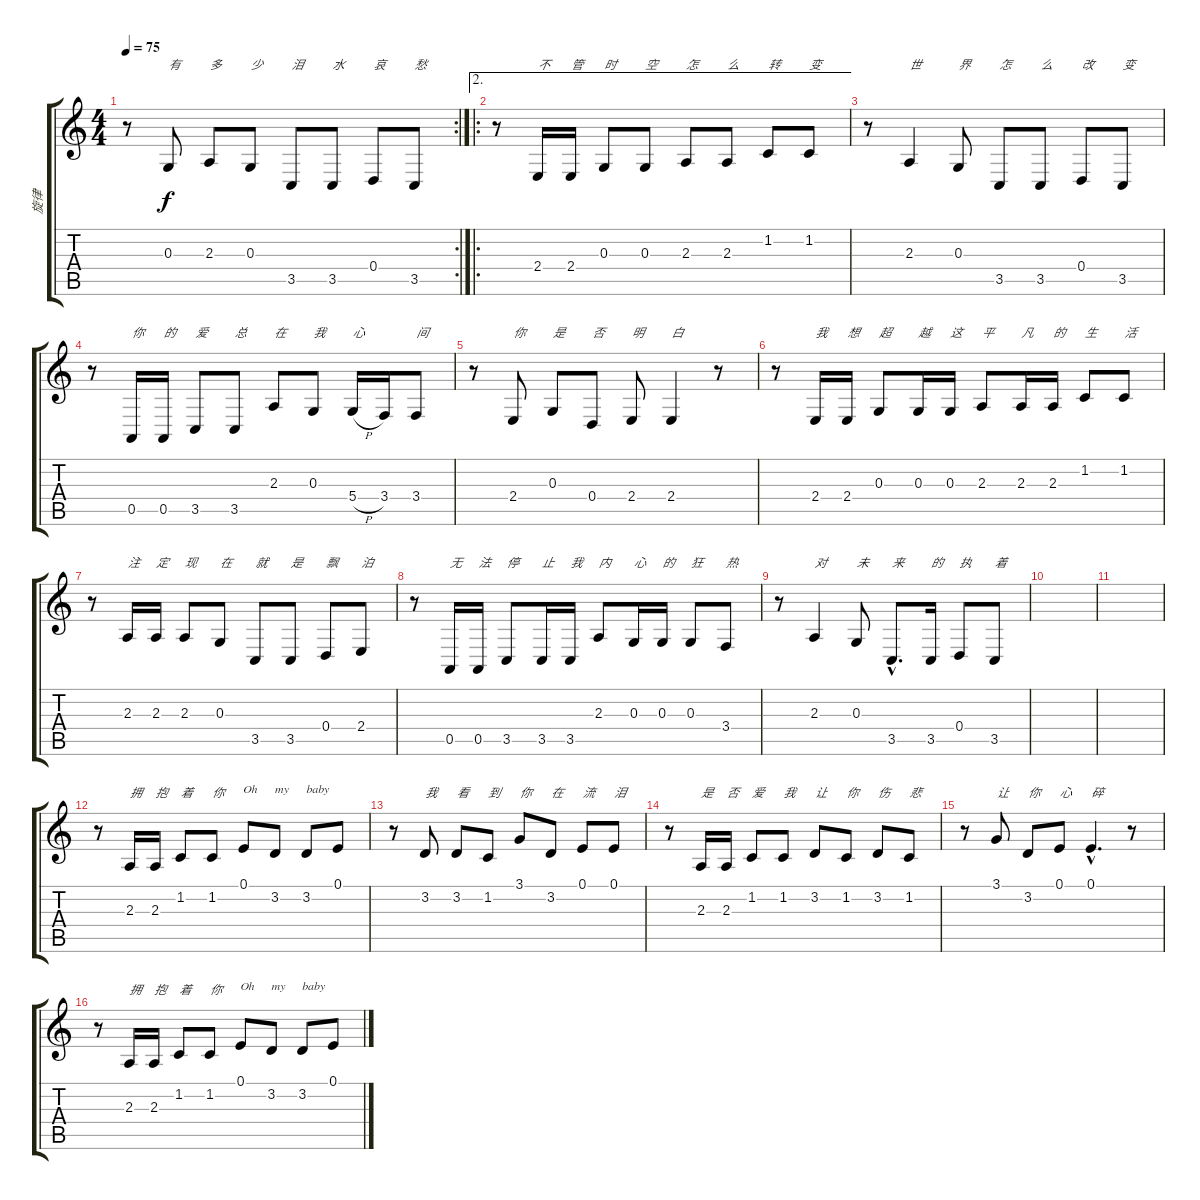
\track ("旋律" "旋律") {instrument sopranosax}
\staff {score tabs}
\tuning (E4 B3 G3 D3 A2 E2) {hide}
\rc 2
\ts (4 4)
\tempo 75
\clef g2
\ks c
r.8{dy f} 0.3.8{txt "有"} 2.3.8{txt "多"} 0.3.8{txt "少"} 3.5.8{txt "泪"} 3.5.8{txt "水"} 0.4.8{txt "哀"} 3.5.8{txt "愁"} |
\ae 2
\ro
r.8 2.4.16{txt "不"} 2.4.16{txt "管"} 0.3.8{txt "时"} 0.3.8{txt "空"} 2.3.8{txt "怎"} 2.3.8{txt "么"} 1.2.8{txt "转"} 1.2.8{txt "变"} |
r.8 2.3.4{txt "世"} 0.3.8{txt "界"} 3.5.8{txt "怎 "} 3.5.8{txt "么"} 0.4.8{txt "改"} 3.5.8{txt "变"} |
r.8 0.5.16{txt "你"} 0.5.16{txt "的"} 3.5.8{txt "爱"} 3.5.8{txt "总"} 2.3.8{txt "在"} 0.3.8{txt "我"} 5.4{h}.16{txt "心"} 3.4.16 3.4.8{txt "间"} |
r.8 2.4.8{txt "你"} 0.3.8{txt "是"} 0.4.8{txt "否"} 2.4.8{txt "明"} 2.4.4{txt "白"} r.8 |
r.8 2.4.16{txt "我"} 2.4.16{txt "想"} 0.3.8{txt "超"} 0.3.16{txt "越"} 0.3.16{txt "这"} 2.3.8{txt "平"} 2.3.16{txt "凡"} 2.3.16{txt "的"} 1.2.8{txt "生"} 1.2.8{txt "活"} |
r.8 2.3.16{txt "注"} 2.3.16{txt "定"} 2.3.8{txt "现"} 0.3.8{txt "在"} 3.5.8{txt "就"} 3.5.8{txt "是"} 0.4.8{txt "飘"} 2.4.8{txt "泊"} |
r.8 0.5.16{txt "无"} 0.5.16{txt "法"} 3.5.8{txt "停"} 3.5.16{txt "止"} 3.5.16{txt "我"} 2.3.8{txt "内"} 0.3.16{txt "心"} 0.3.16{txt "的"} 0.3.8{txt "狂"} 3.4.8{txt "热"} |
r.8 2.3.4{txt "对"} 0.3.8{txt "未"} 3.5{hac}.8{d txt "来"} 3.5.16{txt "的"} 0.4.8{txt "执"} 3.5.8{txt "着"} |
|
|
r.8 2.3.16{txt "拥"} 2.3.16{txt "抱"} 1.2.8{txt "着"} 1.2.8{txt "你"} 0.1.8{txt "Oh"} 3.2.8{txt "my"} 3.2.8{txt "baby"} 0.1.8 |
r.8 3.2.8{txt "我 "} 3.2.8{txt "看"} 1.2.8{txt "到"} 3.1.8{txt "你"} 3.2.8{txt "在"} 0.1.8{txt "流"} 0.1.8{txt "泪"} |
r.8 2.3.16{txt "是"} 2.3.16{txt "否"} 1.2.8{txt "爱"} 1.2.8{txt "我"} 3.2.8{txt "让"} 1.2.8{txt "你"} 3.2.8{txt "伤"} 1.2.8{txt "悲"} |
r.8 3.1.8{txt "让"} 3.2.8{txt "你"} 0.1.8{txt "心"} 0.1{hac}.4{d txt "碎"} r.8 |
r.8 2.3.16{txt "拥"} 2.3.16{txt "抱"} 1.2.8{txt "着"} 1.2.8{txt "你"} 0.1.8{txt "Oh"} 3.2.8{txt "my"} 3.2.8{txt "baby"} 0.1.8
